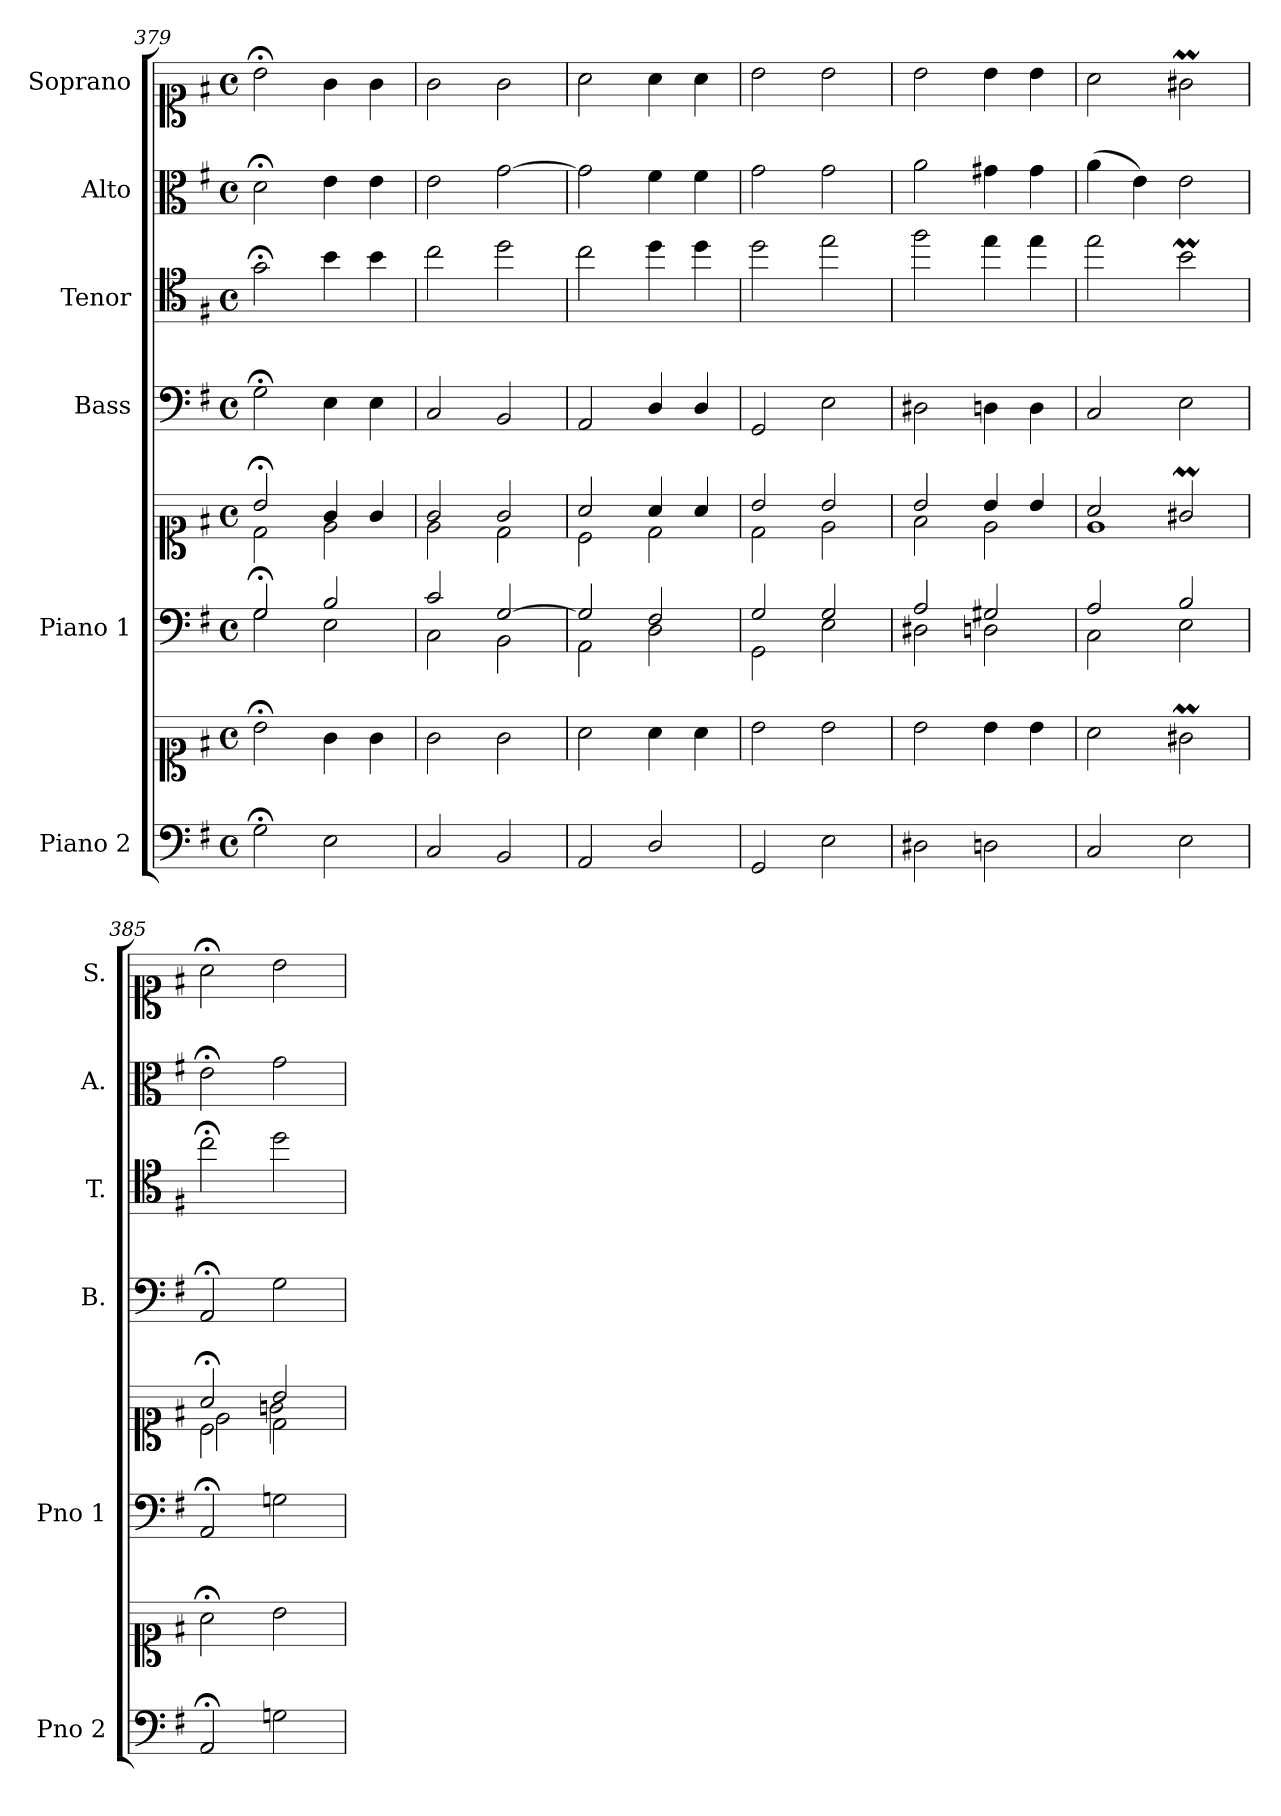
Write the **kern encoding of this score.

**kern	**kern	**kern	**kern	**kern	**kern	**kern	**kern
*part6	*part6	*part5	*part5	*part4	*part3	*part2	*part1
*staff8	*staff7	*staff6	*staff5	*staff4	*staff3	*staff2	*staff1
*I"Piano 2	*	*I"Piano 1	*	*I"Bass	*I"Tenor	*I"Alto	*I"Soprano
*I'Pno 2	*	*I'Pno 1	*	*I'B.	*I'T.	*I'A.	*I'S.
*clefF4	*clefC1	*clefF4	*clefC1	*clefF4	*clefC4	*clefC3	*clefC1
*	*	*	*	*	*ITrd7c12	*	*
*k[f#]	*k[f#]	*k[f#]	*k[f#]	*k[f#]	*k[f#]	*k[f#]	*k[f#]
*G:	*G:	*G:	*G:	*G:	*G:	*G:	*G:
*M4/4	*M4/4	*M4/4	*M4/4	*M4/4	*M4/4	*M4/4	*M4/4
*met(c)	*met(c)	*met(c)	*met(c)	*met(c)	*met(c)	*met(c)	*met(c)
=379	=379	=379	=379	=379	=379	=379	=379
*	*	*^	*^	*	*	*	*
2G;\	2b;<\	2G;/	2G\	2b;</	2d\	2G;<\	2G;<\	2d;<\	2b;<\
2E\	4g\	2B/	2E\	4g/	2e\	4E\	4B\	4e\	4g\
.	4g\	.	.	4g/	.	4E\	4B\	4e\	4g\
!!LO:PB:g=z
=380	=380	=380	=380	=380	=380	=380	=380	=380	=380
2C/	2g\	2c/	2C\	2g/	2e\	2C/	2c\	2e\	2g\
2BB/	2g\	[>2G/	2BB\	2g/	2d\	2BB/	2d\	[>2g\	2g\
=381	=381	=381	=381	=381	=381	=381	=381	=381	=381
2AA/	2a\	2G/]	2AA\	2a/	2c\	2AA/	2c\	2g\]	2a\
2D/	4a\	2F#/	2D\	4a/	2d\	4D/	4d\	4f#\	4a\
.	4a\	.	.	4a/	.	4D/	4d\	4f#\	4a\
=382	=382	=382	=382	=382	=382	=382	=382	=382	=382
2GG/	2b\	2G/	2GG\	2b/	2d\	2GG/	2d\	2g\	2b\
2E\	2b\	2G/	2E\	2b/	2e\	2E\	2e\	2g\	2b\
=383	=383	=383	=383	=383	=383	=383	=383	=383	=383
2D#X\	2b\	2A/	2D#X\	2b/	2f#\	2D#X\	2f#\	2a\	2b\
2Dn\	4b\	2G#X/	2Dn\	4b/	2e\	4Dn\	4e\	4g#X\	4b\
.	4b\	.	.	4b/	.	4D\	4e\	4g#\	4b\
=384	=384	=384	=384	=384	=384	=384	=384	=384	=384
2C/	2a\	2A/	2C\	2a/	1e\	2C/	2e\	(4a\	2a\
.	.	.	.	.	.	.	.	4e\)	.
2E\	2g#Xm\	2B/	2E\	2g#Xm/	.	2E\	2Bm\	2e\	2g#Xm\
*	*	*v	*v	*	*	*	*	*	*
=385	=385	=385	=385	=385	=385	=385	=385	=385
*	*	*	*	*^	*	*	*	*
2AA;/	2a;<\	2AA;/	2a;</	2c\	2e\	2AA;</	2c;<\	2e;<\	2a;<\
2Gn\	2b\	2Gn\	2b/	2d\	2gn\	2G\	2d\	2g\	2b\
*	*	*	*v	*v	*v	*	*	*	*
=	=	=	=	=	=	=	=
*-	*-	*-	*-	*-	*-	*-	*-
